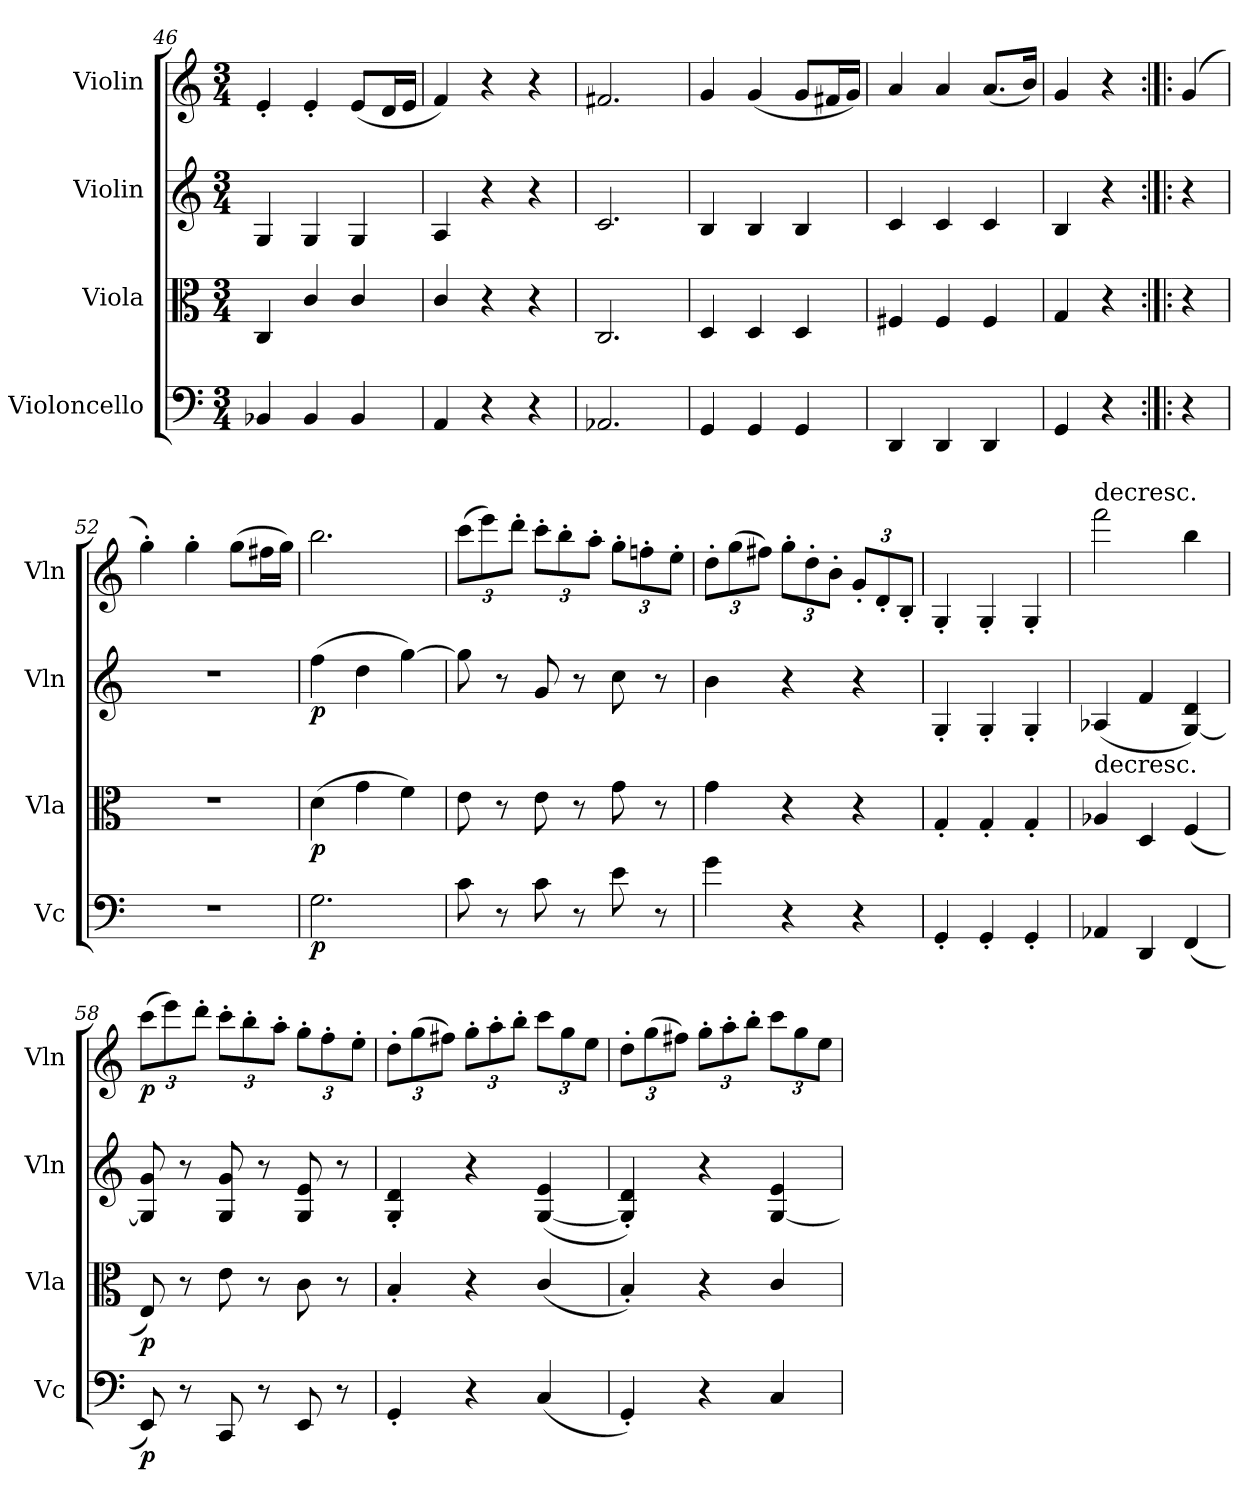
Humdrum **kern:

**kern	**dynam	**kern	**dynam	**kern	**dynam	**kern	**dynam
*part4	*part4	*part3	*part3	*part2	*part2	*part1	*part1
*staff4	*staff4	*staff3	*staff3	*staff2	*staff2	*staff1	*staff1
*I"Violoncello	*	*I"Viola	*	*I"Violin	*	*I"Violin	*
*I'Vc	*	*I'Vla	*	*I'Vln	*	*I'Vln	*
*clefF4	*	*clefC3	*	*clefG2	*	*clefG2	*
*k[]	*	*k[]	*	*k[]	*	*k[]	*
*M3/4	*	*M3/4	*	*M3/4	*	*M3/4	*
=46	=46	=46	=46	=46	=46	=46	=46
4BB-X/	.	4C/	.	4G/	.	4e'/	.
4BB-/	.	4c/	.	4G/	.	4e'/	.
4BB-/	.	4c/	.	4G/	.	(8e/L	.
.	.	.	.	.	.	16d/L	.
.	.	.	.	.	.	16e/JJ	.
=47	=47	=47	=47	=47	=47	=47	=47
4AA/	.	4c/	.	4A/	.	4f/)	.
4r	.	4r	.	4r	.	4r	.
4r	.	4r	.	4r	.	4r	.
=48	=48	=48	=48	=48	=48	=48	=48
2.AA-X/	.	2.C/	.	2.c/	.	2.f#X/	.
=49	=49	=49	=49	=49	=49	=49	=49
4GG/	.	4D/	.	4B/	.	4g/	.
4GG/	.	4D/	.	4B/	.	(4g/	.
4GG/	.	4D/	.	4B/	.	8g/L	.
.	.	.	.	.	.	16f#X/L	.
.	.	.	.	.	.	16g/JJ)	.
=50	=50	=50	=50	=50	=50	=50	=50
4DD/	.	4F#X/	.	4c/	.	4a/	.
4DD/	.	4F#/	.	4c/	.	4a/	.
4DD/	.	4F#/	.	4c/	.	(8.a/L	.
.	.	.	.	.	.	16b/Jk)	.
=51	=51	=51	=51	=51	=51	=51	=51
4GG/	.	4G/	.	4B/	.	4g/	.
4r	.	4r	.	4r	.	4r	.
=:|!|:	=:|!|:	=:|!|:	=:|!|:	=:|!|:	=:|!|:	=:|!|:	=:|!|:
4r	.	4r	.	4r	.	(4g/	.
=52	=52	=52	=52	=52	=52	=52	=52
2.r	.	2.r	.	2.r	.	4gg'\)	.
.	.	.	.	.	.	4gg'\	.
.	.	.	.	.	.	(8gg\L	.
.	.	.	.	.	.	16ff#X\L	.
.	.	.	.	.	.	16gg\JJ)	.
=53	=53	=53	=53	=53	=53	=53	=53
2.G\	p	(4d\	p	(4ff\	p	2.bb\	.
.	.	4g\	.	4dd\	.	.	.
.	.	4f\)	.	[4gg\)	.	.	.
=54	=54	=54	=54	=54	=54	=54	=54
8c\	.	8e\	.	8gg\]	.	(12ccc\L	.
.	.	.	.	.	.	12eee\)	.
8r	.	8r	.	8r	.	.	.
.	.	.	.	.	.	12ddd'\J	.
8c\	.	8e\	.	8g/	.	12ccc'\L	.
.	.	.	.	.	.	12bb'\	.
8r	.	8r	.	8r	.	.	.
.	.	.	.	.	.	12aa'\J	.
8e\	.	8g\	.	8cc\	.	12gg'\L	.
.	.	.	.	.	.	12ffn'\	.
8r	.	8r	.	8r	.	.	.
.	.	.	.	.	.	12ee'\J	.
=55	=55	=55	=55	=55	=55	=55	=55
4g\	.	4g\	.	4b\	.	12dd'\L	.
.	.	.	.	.	.	(12gg\	.
.	.	.	.	.	.	12ff#X\J)	.
4r	.	4r	.	4r	.	12gg'\L	.
.	.	.	.	.	.	12dd'\	.
.	.	.	.	.	.	12b'\J	.
4r	.	4r	.	4r	.	12g'/L	.
.	.	.	.	.	.	12d'/	.
.	.	.	.	.	.	12B'/J	.
=56	=56	=56	=56	=56	=56	=56	=56
4GG'/	.	4G'/	.	4G'/	.	4G'/	.
4GG'/	.	4G'/	.	4G'/	.	4G'/	.
4GG'/	.	4G'/	.	4G'/	.	4G'/	.
=57	=57	=57	=57	=57	=57	=57	=57
!	!	!	!	!	!	!LO:TX:t=decresc.	!
!	!	!LO:TX:t=decresc.	!	!	!	!	!
4AA-X/	.	4A-X/	.	(4A-X/	.	2fff\	.
4DD/	.	4D/	.	4f/	.	.	.
(4FF/	.	(4F/	.	[4G/ 4d/)	.	4bb\	.
=58	=58	=58	=58	=58	=58	=58	=58
8EE/)	p	8E/)	p	8G]/ 8g/	.	(12ccc\L	p
.	.	.	.	.	.	12eee\)	.
8r	.	8r	.	8r	.	.	.
.	.	.	.	.	.	12ddd'\J	.
8CC/	.	8e\	.	8G/ 8g/	.	12ccc'\L	.
.	.	.	.	.	.	12bb'\	.
8r	.	8r	.	8r	.	.	.
.	.	.	.	.	.	12aa'\J	.
8EE/	.	8c\	.	8G/ 8e/	.	12gg'\L	.
.	.	.	.	.	.	12ff'\	.
8r	.	8r	.	8r	.	.	.
.	.	.	.	.	.	12ee'\J	.
=59	=59	=59	=59	=59	=59	=59	=59
4GG'/	.	4B'/	.	4G'/ 4d'/	.	12dd'\L	.
.	.	.	.	.	.	(12gg\	.
.	.	.	.	.	.	12ff#X\J)	.
4r	.	4r	.	4r	.	12gg'\L	.
.	.	.	.	.	.	12aa'\	.
.	.	.	.	.	.	12bb'\J	.
(4C/	.	(4c/	.	([4G/ 4e/	.	12ccc\L	.
.	.	.	.	.	.	12gg\	.
.	.	.	.	.	.	12ee\J	.
=60	=60	=60	=60	=60	=60	=60	=60
4GG'/)	.	4B'/)	.	4G]'/ 4d'/)	.	12dd'\L	.
.	.	.	.	.	.	(12gg\	.
.	.	.	.	.	.	12ff#X\J)	.
4r	.	4r	.	4r	.	12gg'\L	.
.	.	.	.	.	.	12aa'\	.
.	.	.	.	.	.	12bb'\J	.
4C/	.	4c/	.	[4G/ 4e/	.	12ccc\L	.
.	.	.	.	.	.	12gg\	.
.	.	.	.	.	.	12ee\J	.
=	=	=	=	=	=	=	=
*-	*-	*-	*-	*-	*-	*-	*-
